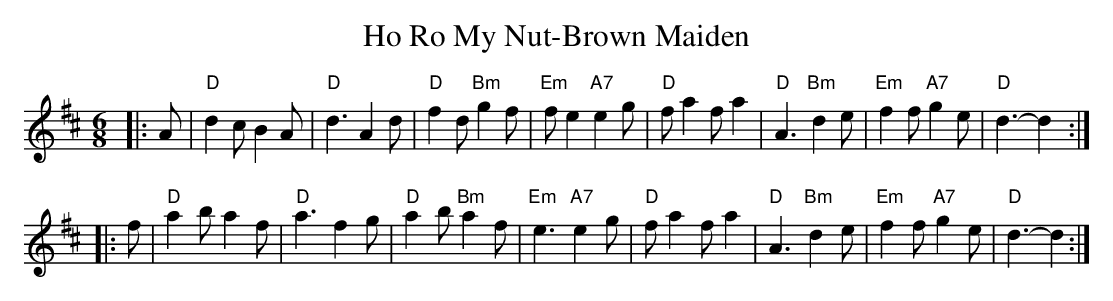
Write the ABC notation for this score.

X:1
T: Ho Ro My Nut-Brown Maiden
M: 6/8
L: 1/8
K: D
|: A \
| "D"d2c B2A | "D"d3     A2d |  "D"f2d "Bm"g2f | "Em"fe2 "A7"e2g \
| "D"fa2 fa2 | "D"A3 "Bm"d2e | "Em"f2f "A7"g2e | "D"d3-      d2 :|
|: f \
| "D"a2b a2f | "D"a3     f2g |  "D"a2b "Bm"a2f | "Em"e3 "A7"e2g \
| "D"fa2 fa2 | "D"A3 "Bm"d2e | "Em"f2f "A7"g2e | "D"d3-     d2 :|
